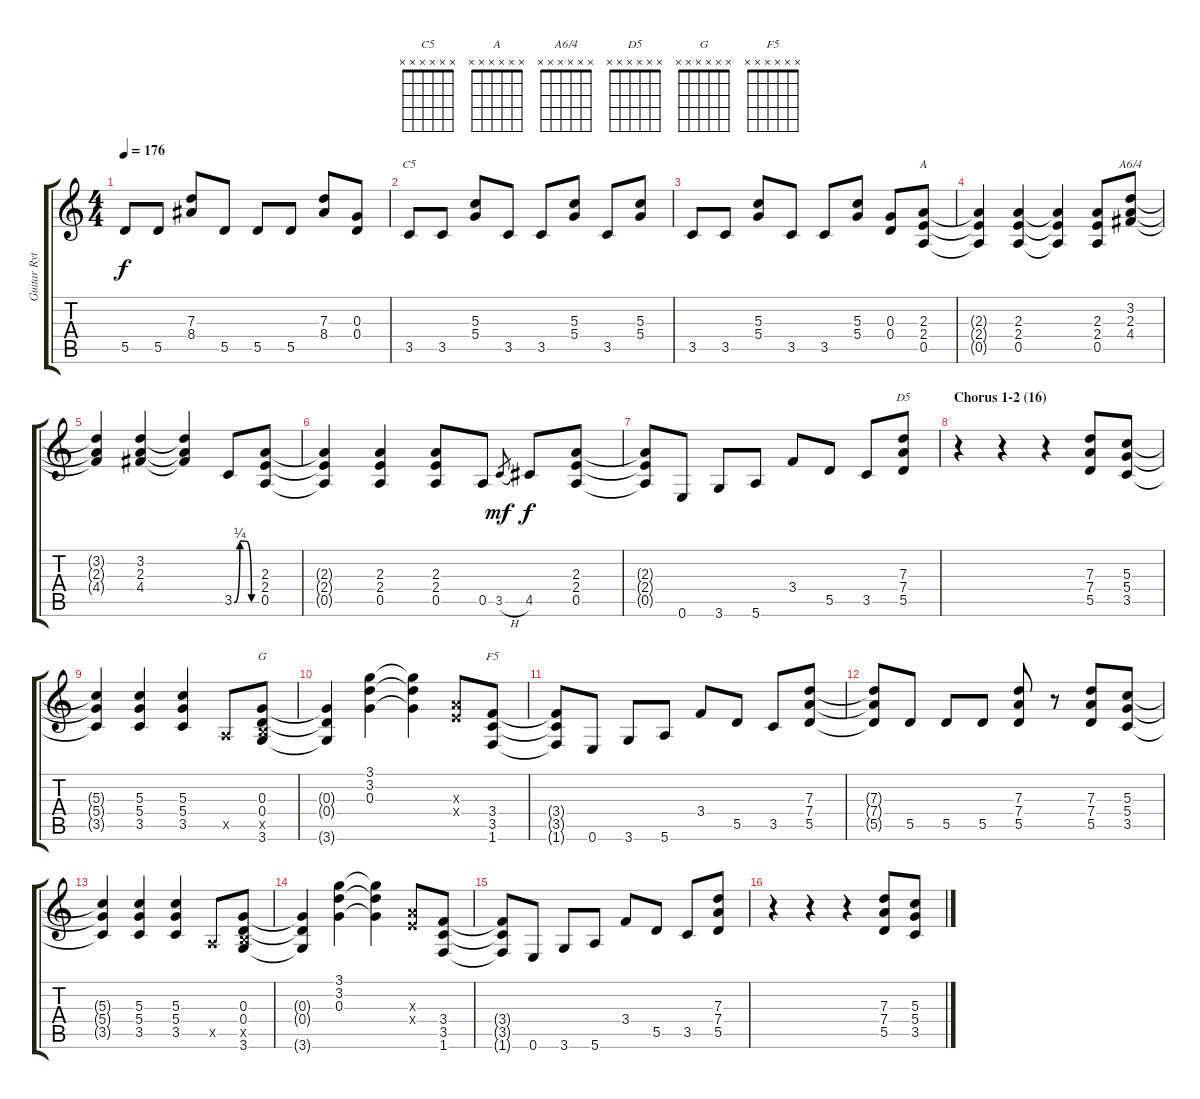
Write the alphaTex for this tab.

\track ("Guitar Rythm 1" "Guitar Ryt") {instrument overdrivenguitar}
\staff {score tabs}
\tuning (E4 B3 G3 D3 A2 E2) {hide}
\chord ("C5" x x x x x x)
\chord ("A" x x x x x x)
\chord ("A6/4" x x x x x x)
\chord ("D5" x x x x x x)
\chord ("G" x x x x x x)
\chord ("F5" x x x x x x)
\ts (4 4)
\tempo 176
\clef g2
\ks c
5.5.8{dy f} 5.5.8 (7.3 8.4).8 5.5.8 5.5.8 5.5.8 (7.3 8.4).8 (0.3 0.4).8 |
3.5.8{ch "C5"} 3.5.8 (5.3 5.4).8 3.5.8 3.5.8 (5.3 5.4).8 3.5.8 (5.3 5.4).8 |
3.5.8 3.5.8 (5.3 5.4).8 3.5.8 3.5.8 (5.3 5.4).8 (0.3 0.4).8 (2.3 2.4 0.5).8{ch "A"} |
(2.3{t} 2.4{t} 0.5{t}).4 (2.3 2.4 0.5).4 (2.3{t} 2.4{t} 0.5{t}).4 (2.3 2.4 0.5).8 (3.2 2.3 4.4).8{ch "A6/4"} |
(3.2{t} 2.3{t} 4.4{t}).4 (3.2 2.3 4.4).4 (3.2{t} 2.3{t} 4.4{t}).4 3.5{be (custom 0 0 15 1 30 1 45 0 60 0)}.8 (2.3 2.4 0.5).8 |
(2.3{t} 2.4{t} 0.5{t}).4 (2.3 2.4 0.5).4 (2.3 2.4 0.5).8 0.5.8 3.5{h}.8{gr dy mf} 4.5.8{dy f} (2.3 2.4 0.5).8 |
(2.3{t} 2.4{t} 0.5{t}).8 0.6.8 3.6.8 5.6.8 3.4.8 5.5.8 3.5.8 (7.3 7.4 5.5).8{ch "D5"} |
\section ("" "Chorus 1-2 (16)")
r.4 r.4 r.4 (7.3 7.4 5.5).8 (5.3 5.4 3.5).8 |
(5.3{t} 5.4{t} 3.5{t}).4 (5.3 5.4 3.5).4 (5.3 5.4 3.5).4 0.5{x}.8 (0.3 0.4 2.5{x} 3.6).8{ch "G"} |
(0.3{t} 0.4{t} 3.6{t}).4 (3.1 3.2 0.3).4 (3.1{t} 3.2{t} 0.3{t}).4 (2.3{x} 2.4{x}).8 (3.4 3.5 1.6).8{ch "F5"} |
(3.4{t} 3.5{t} 1.6{t}).8 0.6.8 3.6.8 5.6.8 3.4.8 5.5.8 3.5.8 (7.3 7.4 5.5).8 |
(7.3{t} 7.4{t} 5.5{t}).8 5.5.8 5.5.8 5.5.8 (7.3 7.4 5.5).8 r.8 (7.3 7.4 5.5).8 (5.3 5.4 3.5).8 |
(5.3{t} 5.4{t} 3.5{t}).4 (5.3 5.4 3.5).4 (5.3 5.4 3.5).4 0.5{x}.8 (0.3 0.4 2.5{x} 3.6).8 |
(0.3{t} 0.4{t} 3.6{t}).4 (3.1 3.2 0.3).4 (3.1{t} 3.2{t} 0.3{t}).4 (2.3{x} 2.4{x}).8 (3.4 3.5 1.6).8 |
(3.4{t} 3.5{t} 1.6{t}).8 0.6.8 3.6.8 5.6.8 3.4.8 5.5.8 3.5.8 (7.3 7.4 5.5).8 |
r.4 r.4 r.4 (7.3 7.4 5.5).8 (5.3 5.4 3.5).8
